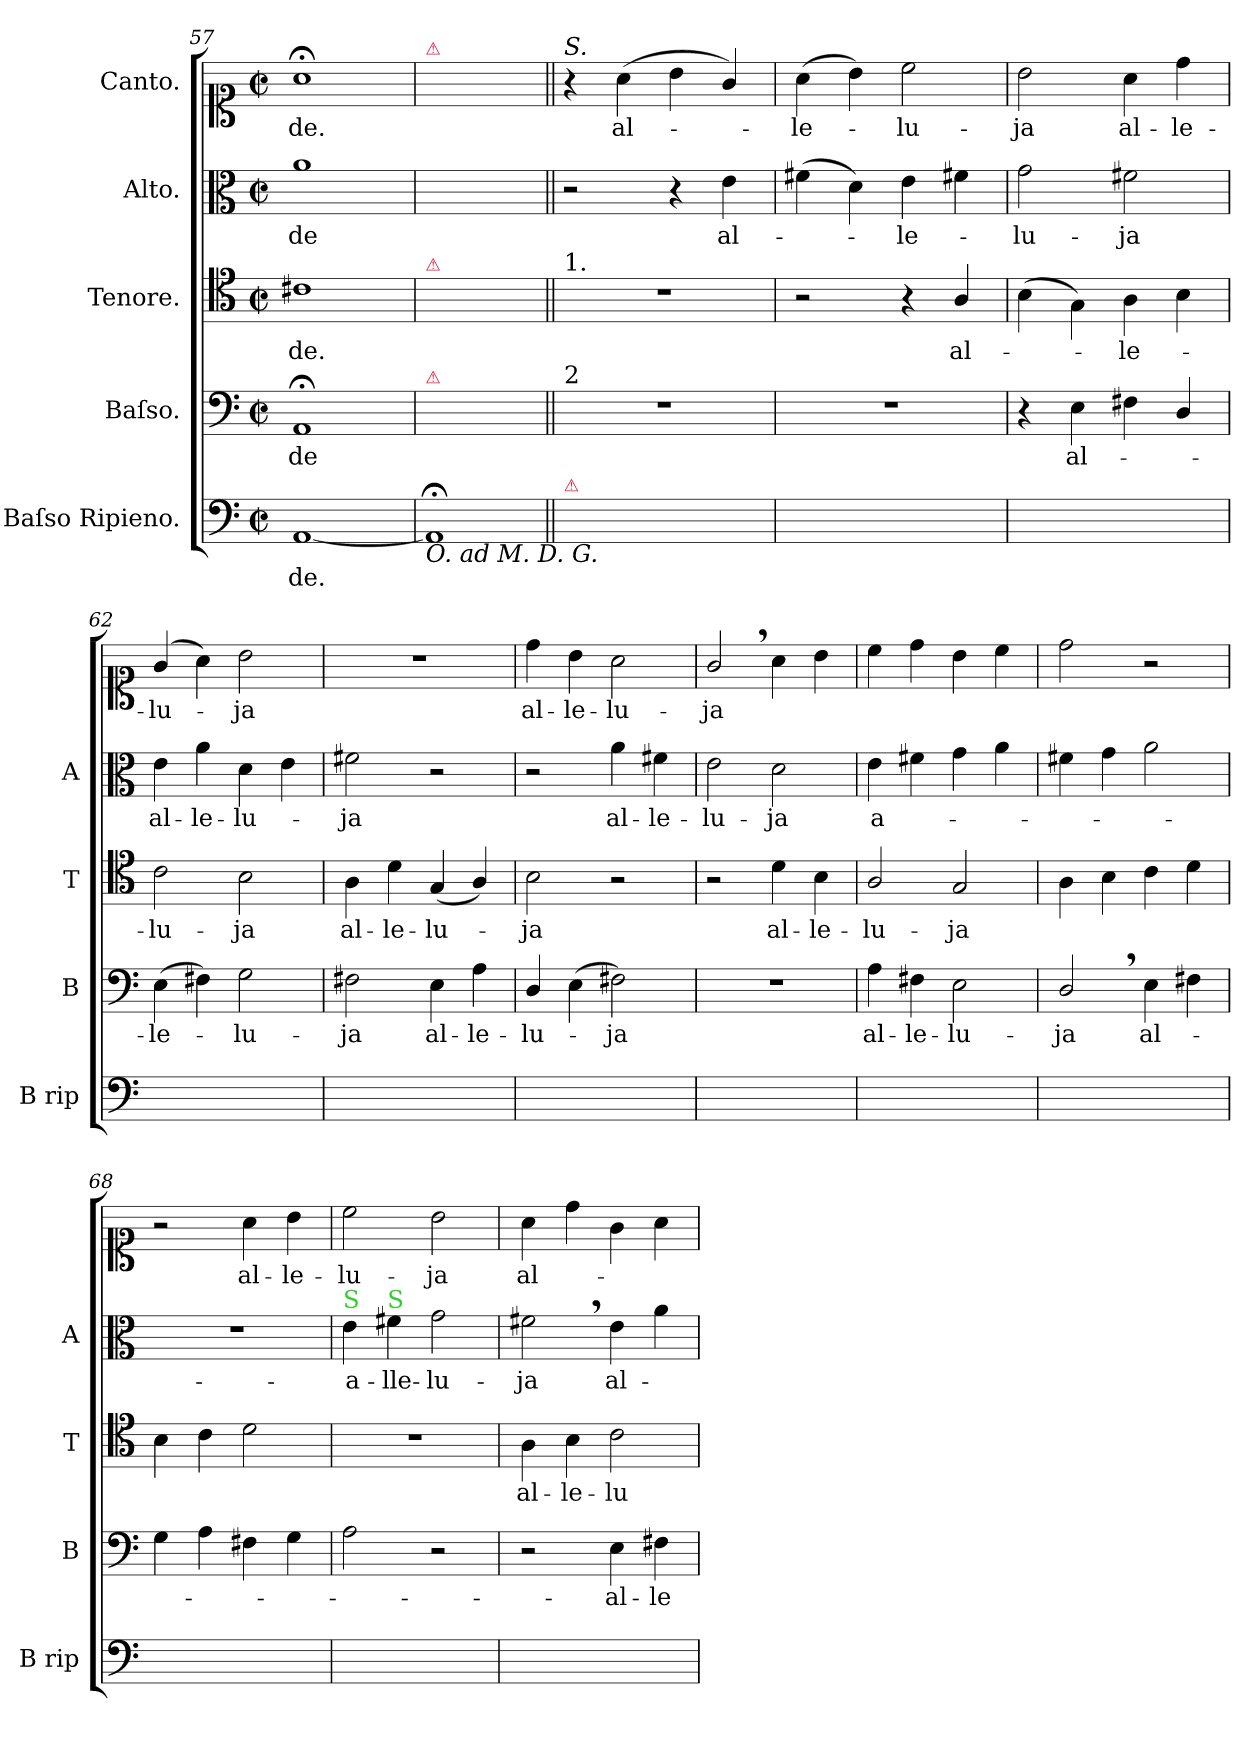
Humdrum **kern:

**kern	**text	**kern	**text	**kern	**text	**kern	**text	**kern	**text
*part5	*part5	*part4	*part4	*part3	*part3	*part2	*part2	*part1	*part1
*staff5	*staff5	*staff4	*staff4	*staff3	*staff3	*staff2	*staff2	*staff1	*staff1
*I"Baſso Ripieno.	*	*I"Baſso.	*	*I"Tenore.	*	*I"Alto.	*	*I"Canto.	*
*I'B rip	*	*I'B	*	*I'T	*	*I'A	*	*	*
*clefF4	*	*clefF4	*	*clefC4	*	*clefC3	*	*clefC1	*
*k[]	*	*k[]	*	*k[]	*	*k[]	*	*k[]	*
*M2/2	*	*M2/2	*	*M2/2	*	*M2/2	*	*M2/2	*
*met(c|)	*	*met(c|)	*	*met(c|)	*	*met(c|)	*	*met(c|)	*
=57	=57	=57	=57	=57	=57	=57	=57	=57	=57
[1AA/	-de.	1AA;</	-de	1c#X\	-de.	1a\	-de	1a;<\	-de.
=58	=58	=58	=58	=58	=58	=58	=58	=58	=58
!	!	!	!	!	!	!	!	!LO:TX:a:color=crimson:t=⚠	!
!	!	!	!	!LO:TX:a:color=crimson:t=⚠	!	!	!	!	!
!	!	!LO:TX:a:color=crimson:t=⚠	!	!	!	!	!	!	!
!LO:TX:b:i:t=O. ad M. D. G.	!	!	!	!	!	!	!	!	!
1AA;</]	.	1ryy	.	1ryy	.	1ryy	.	1ryy	.
=59||	=59||	=59||	=59||	=59||	=59||	=59||	=59||	=59||	=59||
!	!	!	!	!	!	!	!	!LO:TX:a:i:t=S.	!
!	!	!	!	!LO:TX:a:t=1.	!	!	!	!	!
!	!	!LO:TX:a:t=2	!	!	!	!	!	!	!
!LO:TX:a:color=crimson:t=⚠	!	!	!	!	!	!	!	!	!
1ryy	.	1r	.	1r	.	2r	.	4r	.
.	.	.	.	.	.	.	.	(4a\	al-
.	.	.	.	.	.	4r	.	4b\	.
.	.	.	.	.	.	4e\	al-	4g/)	.
=60	=60	=60	=60	=60	=60	=60	=60	=60	=60
1ryy	.	1r	.	2r	.	(4f#X\	.	(4a\	-le-
.	.	.	.	.	.	4d\)	.	4b\)	.
.	.	.	.	4r	.	4e\	-le-	2cc\	-lu-
.	.	.	.	4A/	al-	4f#X\	.	.	.
=61	=61	=61	=61	=61	=61	=61	=61	=61	=61
1ryy	.	4r	.	(4B\	.	2g\	-lu-	2b\	-ja
.	.	4E\	al-	4G\)	.	.	.	.	.
.	.	4F#X\	.	4A\	-le-	2f#X\	-ja	4a\	al-
.	.	4D/	.	4B\	.	.	.	4dd\	-le-
=62	=62	=62	=62	=62	=62	=62	=62	=62	=62
1ryy	.	(4E\	-le-	2c\	-lu-	4e\	al-	(4g/	-lu-
.	.	4F#X\)	.	.	.	4a\	-le-	4a\)	.
.	.	2G\	-lu-	2B\	-ja	4d\	-lu-	2b\	-ja
.	.	.	.	.	.	4e\	.	.	.
=63	=63	=63	=63	=63	=63	=63	=63	=63	=63
1ryy	.	2F#X\	-ja	4A\	al-	2f#X\	-ja	1r	.
.	.	.	.	4d\	-le-	.	.	.	.
.	.	4E\	al-	(4G/	-lu-	2r	.	.	.
.	.	4A\	-le-	4A/)	.	.	.	.	.
=64	=64	=64	=64	=64	=64	=64	=64	=64	=64
1ryy	.	4D/	-lu-	2B\	-ja	2r	.	4dd\	al-
.	.	(4E\	.	.	.	.	.	4b\	-le-
.	.	2F#X\)	-ja	2r	.	4a\	al-	2a\	-lu-
.	.	.	.	.	.	4f#X\	-le-	.	.
=65	=65	=65	=65	=65	=65	=65	=65	=65	=65
1ryy	.	1r	.	2r	.	2e\	-lu-	2g,/	-ja
.	.	.	.	4d\	al-	2d\	-ja	4a\	.
.	.	.	.	4B\	-le-	.	.	4b\	.
=66	=66	=66	=66	=66	=66	=66	=66	=66	=66
1ryy	.	4A\	al-	2A/	-lu-	4e\	a-	4cc\	.
.	.	4F#X\	-le-	.	.	4f#X\	.	4dd\	.
.	.	2E\	-lu-	2G/	-ja	4g\	.	4b\	.
.	.	.	.	.	.	4a\	.	4cc\	.
=67	=67	=67	=67	=67	=67	=67	=67	=67	=67
1ryy	.	2D,/	-ja	4A\	.	4f#X\	.	2dd\	.
.	.	.	.	4B\	.	4g\	.	.	.
.	.	4E\	al-	4c\	.	2a\	.	2r	.
.	.	4F#X\	.	4d\	.	.	.	.	.
=68	=68	=68	=68	=68	=68	=68	=68	=68	=68
1ryy	.	4G\	.	4B\	.	1r	.	2r	.
.	.	4A\	.	4c\	.	.	.	.	.
.	.	4F#X\	.	2d\	.	.	.	4a\	al-
.	.	4G\	.	.	.	.	.	4b\	-le-
=69	=69	=69	=69	=69	=69	=69	=69	=69	=69
!	!	!	!	!	!	!LO:TX:a:color=limegreen:t=S	!	!	!
1ryy	.	2A\	.	1r	.	4e\	-a-	2cc\	-lu-
!	!	!	!	!	!	!LO:TX:a:color=limegreen:t=S	!	!	!
.	.	.	.	.	.	4f#X\	-lle-	.	.
.	.	2r	.	.	.	2g\	-lu-	2b\	-ja
=70	=70	=70	=70	=70	=70	=70	=70	=70	=70
1ryy	.	2r	.	4A\	al-	2f#X,\	-ja	4a\	al-
.	.	.	.	4B\	-le-	.	.	4dd\	.
.	.	4E\	-al-	2c\	-lu-	4e\	al-	4g\	.
.	.	4F#X\	-le-	.	.	4a\	.	4a\	.
=	=	=	=	=	=	=	=	=	=
*-	*-	*-	*-	*-	*-	*-	*-	*-	*-
